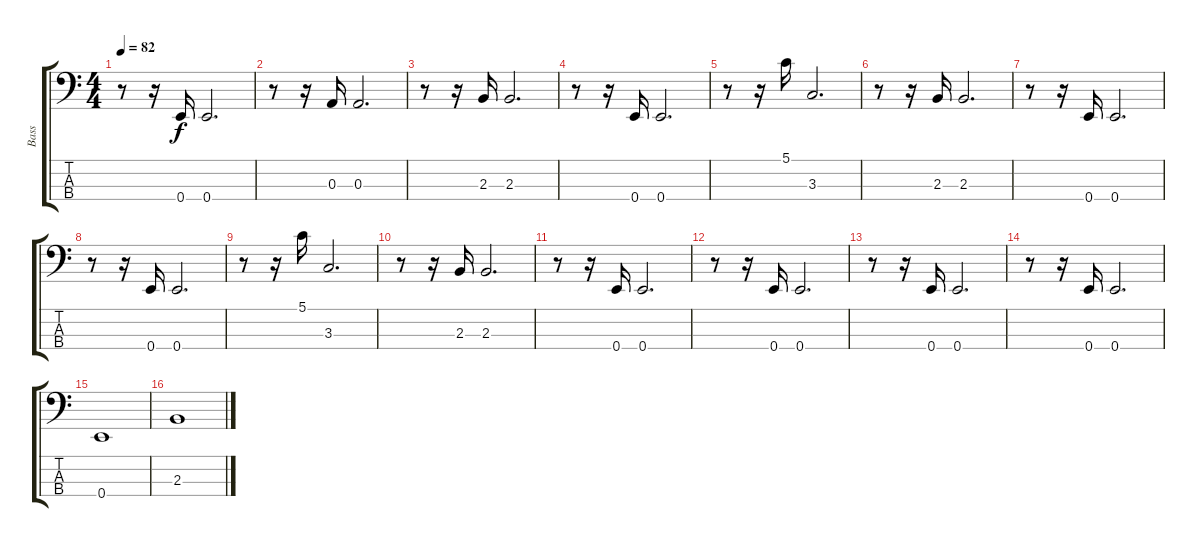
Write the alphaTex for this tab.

\track ("Bass" "Bass") {instrument acousticbass}
\staff {score tabs}
\tuning (G2 D2 A1 E1) {hide}
\ts (4 4)
\tempo 82
\clef f4
\ks c
r.8{dy f} r.16 0.4.16 0.4.2{d} |
r.8 r.16 0.3.16 0.3.2{d} |
r.8 r.16 2.3.16 2.3.2{d} |
r.8 r.16 0.4.16 0.4.2{d} |
r.8 r.16 5.1.16 3.3.2{d} |
r.8 r.16 2.3.16 2.3.2{d} |
r.8 r.16 0.4.16 0.4.2{d} |
r.8 r.16 0.4.16 0.4.2{d} |
r.8 r.16 5.1.16 3.3.2{d} |
r.8 r.16 2.3.16 2.3.2{d} |
r.8 r.16 0.4.16 0.4.2{d} |
r.8 r.16 0.4.16 0.4.2{d} |
r.8 r.16 0.4.16 0.4.2{d} |
r.8 r.16 0.4.16 0.4.2{d} |
0.4.1 |
2.3.1
